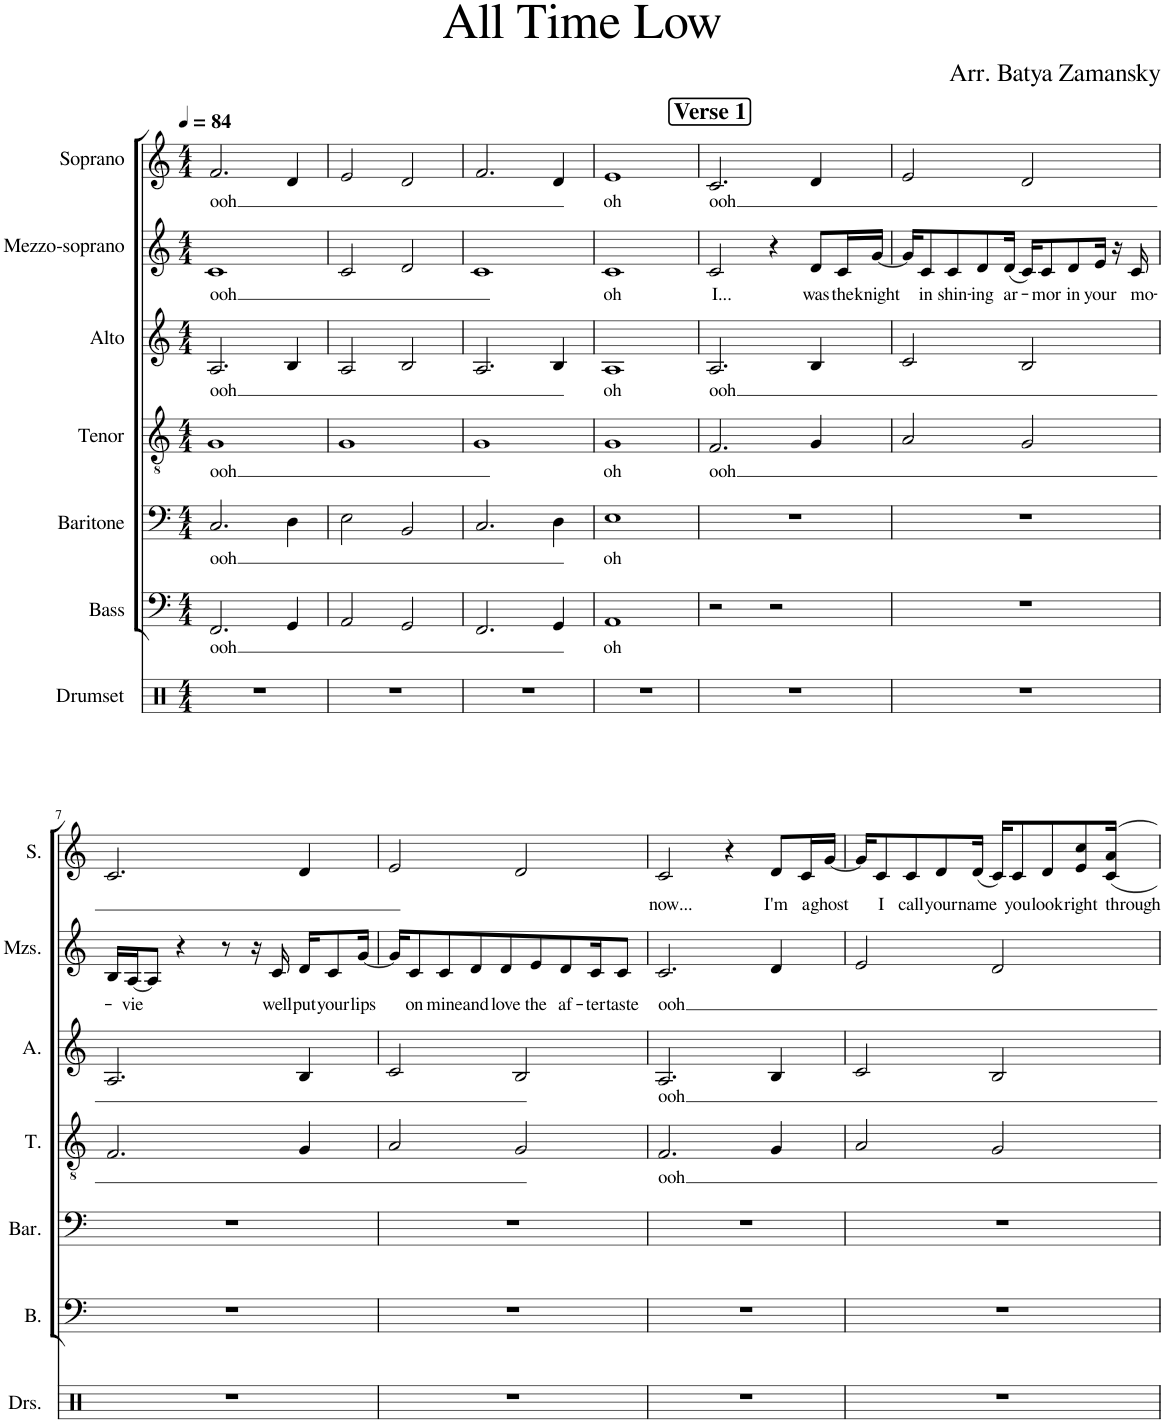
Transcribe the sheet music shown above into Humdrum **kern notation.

**kern	**kern	**text	**kern	**text	**kern	**text	**kern	**text	**kern	**text	**kern	**text
*part7	*part6	*part6	*part5	*part5	*part4	*part4	*part3	*part3	*part2	*part2	*part1	*part1
*staff7	*staff6	*staff6	*staff5	*staff5	*staff4	*staff4	*staff3	*staff3	*staff2	*staff2	*staff1	*staff1
*I"Drumset	*I"Bass	*	*I"Baritone	*	*I"Tenor	*	*I"Alto	*	*I"Mezzo-soprano	*	*I"Soprano	*
*I'Drs.	*I'B.	*	*I'Bar.	*	*I'T.	*	*I'A.	*	*I'Mzs.	*	*I'S.	*
*clefX	*clefF4	*	*clefF4	*	*clefGv2	*	*clefG2	*	*clefG2	*	*clefG2	*
*k[]	*k[]	*	*k[]	*	*k[]	*	*k[]	*	*k[]	*	*k[]	*
*M4/4	*M4/4	*	*M4/4	*	*M4/4	*	*M4/4	*	*M4/4	*	*M4/4	*
*MM84	*MM84	*	*MM84	*	*MM84	*	*MM84	*	*MM84	*	*MM84	*
=1	=1	=1	=1	=1	=1	=1	=1	=1	=1	=1	=1	=1
!	!	!LO:LY:b	!	!LO:LY:b	!	!LO:LY:b	!	!LO:LY:b	!	!LO:LY:b	!	!LO:LY:b
1r	2.FF/	ooh	2.C/	ooh	1G	ooh	2.A/	ooh	1c	ooh	2.f/	ooh
.	4GG/	.	4D\	.	.	.	4B/	.	.	.	4d/	.
=2	=2	=2	=2	=2	=2	=2	=2	=2	=2	=2	=2	=2
1r	2AA/	.	2E\	.	1G	.	2A/	.	2c/	.	2e/	.
.	2GG/	.	2BB/	.	.	.	2B/	.	2d/	.	2d/	.
=3	=3	=3	=3	=3	=3	=3	=3	=3	=3	=3	=3	=3
1r	2.FF/	.	2.C/	.	1G	.	2.A/	.	1c	.	2.f/	.
.	4GG/	.	4D\	.	.	.	4B/	.	.	.	4d/	.
=4	=4	=4	=4	=4	=4	=4	=4	=4	=4	=4	=4	=4
!	!	!LO:LY:b	!	!LO:LY:b	!	!LO:LY:b	!	!LO:LY:b	!	!LO:LY:b	!	!LO:LY:b
1r	1AA	oh	1E	oh	1G	oh	1A	oh	1c	oh	1e	oh
=5	=5	=5	=5	=5	=5	=5	=5	=5	=5	=5	=5	=5
!	!	!	!	!	!	!	!	!	!	!	!LO:TX:a:B:t=Verse 1	!
!	!	!	!	!	!	!LO:LY:b	!	!LO:LY:b	!	!LO:LY:b	!	!LO:LY:b
1r	2r	.	1r	.	2.F/	ooh	2.A/	ooh	2c/	I...	2.c/	ooh
.	2r	.	.	.	.	.	.	.	4r	.	.	.
!	!	!	!	!	!	!	!	!	!	!LO:LY:b	!	!
.	.	.	.	.	4G/	.	4B/	.	8d/L	was	4d/	.
!	!	!	!	!	!	!	!	!	!	!LO:LY:b	!	!
.	.	.	.	.	.	.	.	.	16c/L	the	.	.
!	!	!	!	!	!	!	!	!	!	!LO:LY:b	!	!
.	.	.	.	.	.	.	.	.	[16g/JJ	knight	.	.
=6	=6	=6	=6	=6	=6	=6	=6	=6	=6	=6	=6	=6
1r	1r	.	1r	.	2A/	.	2c/	.	16g/KL]	.	2e/	.
!	!	!	!	!	!	!	!	!	!	!LO:LY:b	!	!
.	.	.	.	.	.	.	.	.	8c/	in	.	.
!	!	!	!	!	!	!	!	!	!	!LO:LY:b	!	!
.	.	.	.	.	.	.	.	.	8c/	shin-	.	.
!	!	!	!	!	!	!	!	!	!	!LO:LY:b	!	!
.	.	.	.	.	.	.	.	.	8d/	-ing	.	.
!	!	!	!	!	!	!	!	!	!	!LO:LY:b	!	!
.	.	.	.	.	.	.	.	.	(16d/Jk	ar-	.	.
.	.	.	.	.	2G/	.	2B/	.	16c/KL)	.	2d/	.
!	!	!	!	!	!	!	!	!	!	!LO:LY:b	!	!
.	.	.	.	.	.	.	.	.	8c/	-mor	.	.
!	!	!	!	!	!	!	!	!	!	!LO:LY:b	!	!
.	.	.	.	.	.	.	.	.	8d/	in	.	.
!	!	!	!	!	!	!	!	!	!	!LO:LY:b	!	!
.	.	.	.	.	.	.	.	.	16e/Jk	your	.	.
.	.	.	.	.	.	.	.	.	16r	.	.	.
!	!	!	!	!	!	!	!	!	!	!LO:LY:b	!	!
.	.	.	.	.	.	.	.	.	16c/	mo-	.	.
!!LO:LB:g=z
=7	=7	=7	=7	=7	=7	=7	=7	=7	=7	=7	=7	=7
1r	1r	.	1r	.	2.F/	.	2.A/	.	16B/LL	.	2.c/	.
!	!	!	!	!	!	!	!	!	!	!LO:LY:b	!	!
.	.	.	.	.	.	.	.	.	[16A/J	-vie	.	.
.	.	.	.	.	.	.	.	.	8A/J]	.	.	.
.	.	.	.	.	.	.	.	.	4r	.	.	.
.	.	.	.	.	.	.	.	.	8r	.	.	.
.	.	.	.	.	.	.	.	.	16r	.	.	.
!	!	!	!	!	!	!	!	!	!	!LO:LY:b	!	!
.	.	.	.	.	.	.	.	.	16c/	well	.	.
!	!	!	!	!	!	!	!	!	!	!LO:LY:b	!	!
.	.	.	.	.	4G/	.	4B/	.	16d/KL	put	4d/	.
!	!	!	!	!	!	!	!	!	!	!LO:LY:b	!	!
.	.	.	.	.	.	.	.	.	8c/	your	.	.
!	!	!	!	!	!	!	!	!	!	!LO:LY:b	!	!
.	.	.	.	.	.	.	.	.	[16g/Jk	lips	.	.
=8	=8	=8	=8	=8	=8	=8	=8	=8	=8	=8	=8	=8
1r	1r	.	1r	.	2A/	.	2c/	.	16g/KL]	.	2e/	.
!	!	!	!	!	!	!	!	!	!	!LO:LY:b	!	!
.	.	.	.	.	.	.	.	.	8c/	on	.	.
!	!	!	!	!	!	!	!	!	!	!LO:LY:b	!	!
.	.	.	.	.	.	.	.	.	8c/	mine	.	.
!	!	!	!	!	!	!	!	!	!	!LO:LY:b	!	!
.	.	.	.	.	.	.	.	.	8d/	and	.	.
!	!	!	!	!	!	!	!	!	!	!LO:LY:b	!	!
.	.	.	.	.	.	.	.	.	8d/	love	.	.
.	.	.	.	.	2G/	.	2B/	.	.	.	2d/	.
!	!	!	!	!	!	!	!	!	!	!LO:LY:b	!	!
.	.	.	.	.	.	.	.	.	8e/	the	.	.
!	!	!	!	!	!	!	!	!	!	!LO:LY:b	!	!
.	.	.	.	.	.	.	.	.	8d/	af-	.	.
!	!	!	!	!	!	!	!	!	!	!LO:LY:b	!	!
.	.	.	.	.	.	.	.	.	16c/K	-ter	.	.
!	!	!	!	!	!	!	!	!	!	!LO:LY:b	!	!
.	.	.	.	.	.	.	.	.	8c/J	taste	.	.
=9	=9	=9	=9	=9	=9	=9	=9	=9	=9	=9	=9	=9
!	!	!	!	!	!	!LO:LY:b	!	!LO:LY:b	!	!LO:LY:b	!	!LO:LY:b
1r	1r	.	1r	.	2.F/	ooh	2.A/	ooh	2.c/	ooh	2c/	now...
.	.	.	.	.	.	.	.	.	.	.	4r	.
!	!	!	!	!	!	!	!	!	!	!	!	!LO:LY:b
.	.	.	.	.	4G/	.	4B/	.	4d/	.	8d/L	I'm
!	!	!	!	!	!	!	!	!	!	!	!	!LO:LY:b
.	.	.	.	.	.	.	.	.	.	.	16c/L	a
!	!	!	!	!	!	!	!	!	!	!	!	!LO:LY:b
.	.	.	.	.	.	.	.	.	.	.	[16g/JJ	ghost
=10	=10	=10	=10	=10	=10	=10	=10	=10	=10	=10	=10	=10
1r	1r	.	1r	.	2A/	.	2c/	.	2e/	.	16g/KL]	.
!	!	!	!	!	!	!	!	!	!	!	!	!LO:LY:b
.	.	.	.	.	.	.	.	.	.	.	8c/	I
!	!	!	!	!	!	!	!	!	!	!	!	!LO:LY:b
.	.	.	.	.	.	.	.	.	.	.	8c/	call
!	!	!	!	!	!	!	!	!	!	!	!	!LO:LY:b
.	.	.	.	.	.	.	.	.	.	.	8d/	your
!	!	!	!	!	!	!	!	!	!	!	!	!LO:LY:b
.	.	.	.	.	.	.	.	.	.	.	(16d/Jk	name
.	.	.	.	.	2G/	.	2B/	.	2d/	.	16c/KL)	.
!	!	!	!	!	!	!	!	!	!	!	!	!LO:LY:b
.	.	.	.	.	.	.	.	.	.	.	8c/	you
!	!	!	!	!	!	!	!	!	!	!	!	!LO:LY:b
.	.	.	.	.	.	.	.	.	.	.	8d/	look
!	!	!	!	!	!	!	!	!	!	!	!	!LO:LY:b
.	.	.	.	.	.	.	.	.	.	.	8e/ 8cc/	right
!	!	!	!	!	!	!	!	!	!	!	!	!LO:LY:b
.	.	.	.	.	.	.	.	.	.	.	16c/ 16a/Jk	through
=	=	=	=	=	=	=	=	=	=	=	=	=
*-	*-	*-	*-	*-	*-	*-	*-	*-	*-	*-	*-	*-
